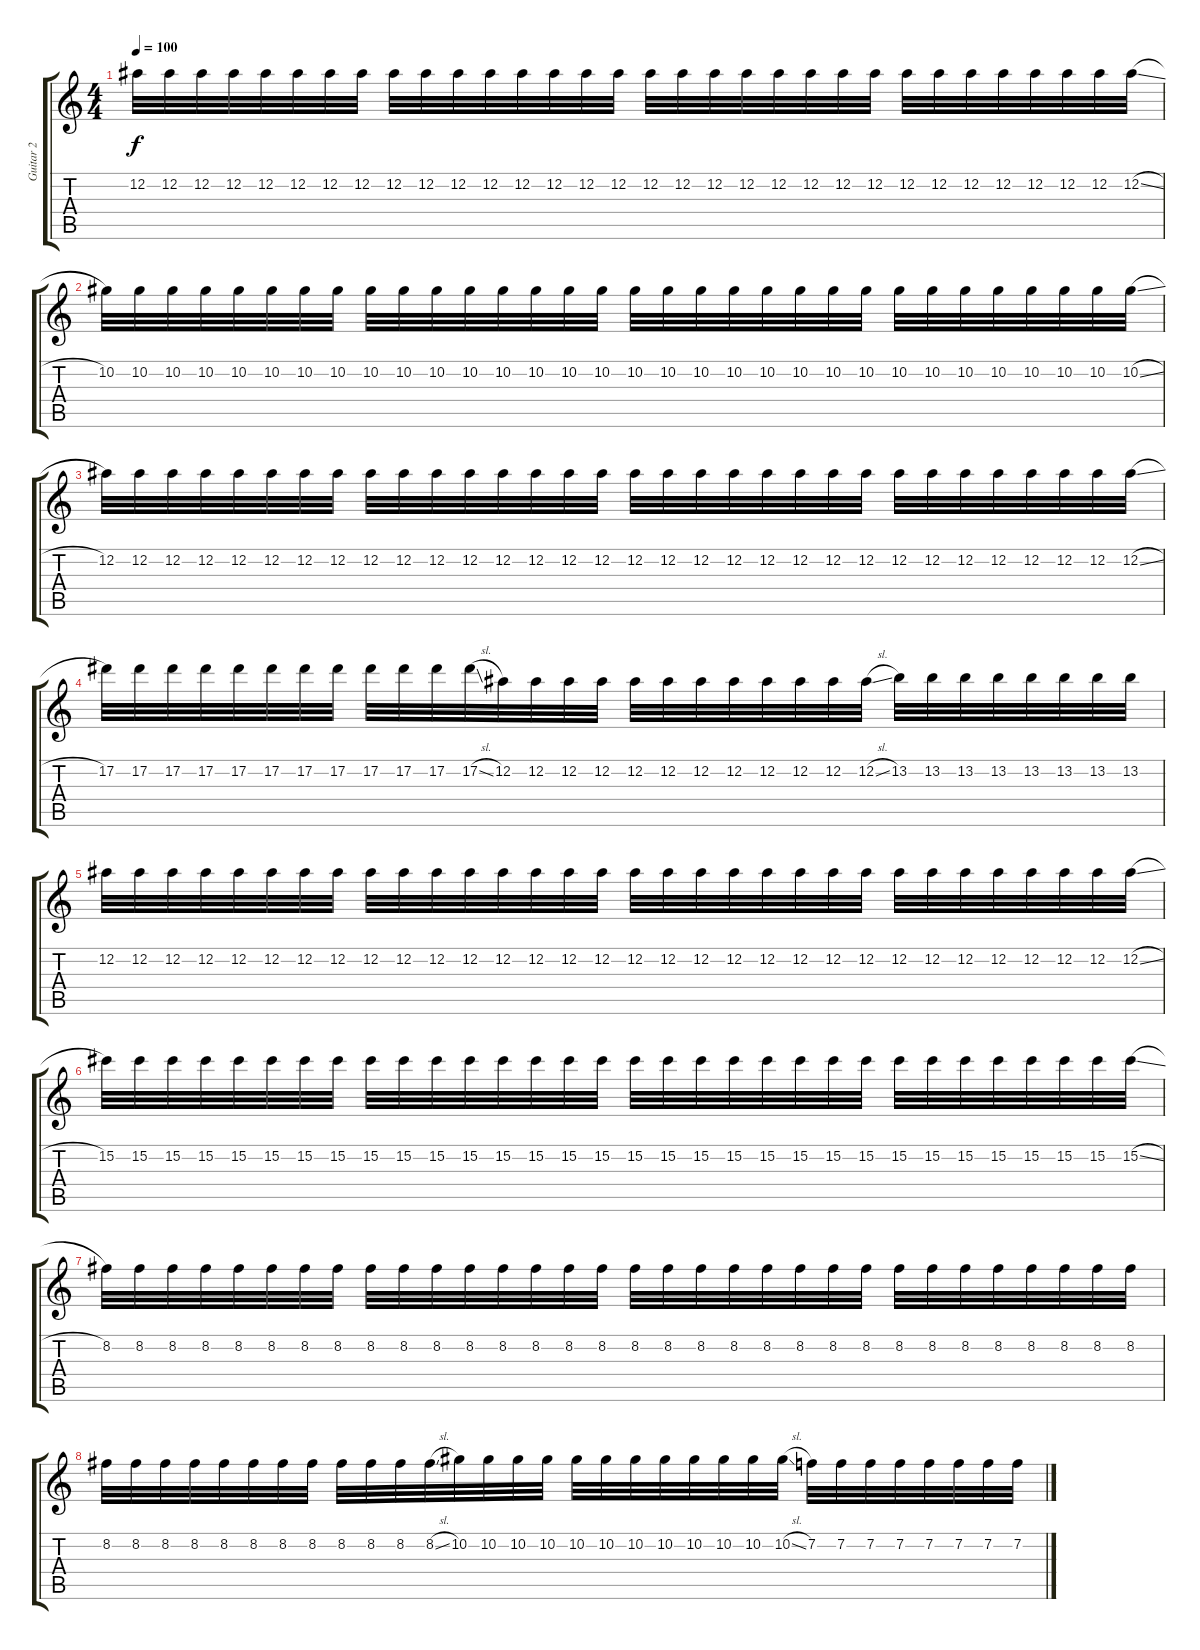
\track ("Guitar 2" "Guitar 2") {instrument electricguitarjazz}
\staff {score tabs}
\tuning (Eb4 Bb3 Gb3 Db3 Ab2 Eb2) {hide}
\ts (4 4)
\tempo 100
\clef g2
\ks c
12.2.32{dy f} 12.2.32 12.2.32 12.2.32 12.2.32 12.2.32 12.2.32 12.2.32 12.2.32 12.2.32 12.2.32 12.2.32 12.2.32 12.2.32 12.2.32 12.2.32 12.2.32 12.2.32 12.2.32 12.2.32 12.2.32 12.2.32 12.2.32 12.2.32 12.2.32 12.2.32 12.2.32 12.2.32 12.2.32 12.2.32 12.2.32 12.2{sl}.32 |
10.2.32 10.2.32 10.2.32 10.2.32 10.2.32 10.2.32 10.2.32 10.2.32 10.2.32 10.2.32 10.2.32 10.2.32 10.2.32 10.2.32 10.2.32 10.2.32 10.2.32 10.2.32 10.2.32 10.2.32 10.2.32 10.2.32 10.2.32 10.2.32 10.2.32 10.2.32 10.2.32 10.2.32 10.2.32 10.2.32 10.2.32 10.2{sl}.32 |
12.2.32 12.2.32 12.2.32 12.2.32 12.2.32 12.2.32 12.2.32 12.2.32 12.2.32 12.2.32 12.2.32 12.2.32 12.2.32 12.2.32 12.2.32 12.2.32 12.2.32 12.2.32 12.2.32 12.2.32 12.2.32 12.2.32 12.2.32 12.2.32 12.2.32 12.2.32 12.2.32 12.2.32 12.2.32 12.2.32 12.2.32 12.2{sl}.32 |
17.2.32 17.2.32 17.2.32 17.2.32 17.2.32 17.2.32 17.2.32 17.2.32 17.2.32 17.2.32 17.2.32 17.2{sl}.32 12.2.32 12.2.32 12.2.32 12.2.32 12.2.32 12.2.32 12.2.32 12.2.32 12.2.32 12.2.32 12.2.32 12.2{sl}.32 13.2.32 13.2.32 13.2.32 13.2.32 13.2.32 13.2.32 13.2.32 13.2.32 |
12.2.32 12.2.32 12.2.32 12.2.32 12.2.32 12.2.32 12.2.32 12.2.32 12.2.32 12.2.32 12.2.32 12.2.32 12.2.32 12.2.32 12.2.32 12.2.32 12.2.32 12.2.32 12.2.32 12.2.32 12.2.32 12.2.32 12.2.32 12.2.32 12.2.32 12.2.32 12.2.32 12.2.32 12.2.32 12.2.32 12.2.32 12.2{sl}.32 |
15.2.32 15.2.32 15.2.32 15.2.32 15.2.32 15.2.32 15.2.32 15.2.32 15.2.32 15.2.32 15.2.32 15.2.32 15.2.32 15.2.32 15.2.32 15.2.32 15.2.32 15.2.32 15.2.32 15.2.32 15.2.32 15.2.32 15.2.32 15.2.32 15.2.32 15.2.32 15.2.32 15.2.32 15.2.32 15.2.32 15.2.32 15.2{sl}.32 |
8.2.32 8.2.32 8.2.32 8.2.32 8.2.32 8.2.32 8.2.32 8.2.32 8.2.32 8.2.32 8.2.32 8.2.32 8.2.32 8.2.32 8.2.32 8.2.32 8.2.32 8.2.32 8.2.32 8.2.32 8.2.32 8.2.32 8.2.32 8.2.32 8.2.32 8.2.32 8.2.32 8.2.32 8.2.32 8.2.32 8.2.32 8.2.32 |
8.2.32 8.2.32 8.2.32 8.2.32 8.2.32 8.2.32 8.2.32 8.2.32 8.2.32 8.2.32 8.2.32 8.2{sl}.32 10.2.32 10.2.32 10.2.32 10.2.32 10.2.32 10.2.32 10.2.32 10.2.32 10.2.32 10.2.32 10.2.32 10.2{sl}.32 7.2.32 7.2.32 7.2.32 7.2.32 7.2.32 7.2.32 7.2.32 7.2.32
